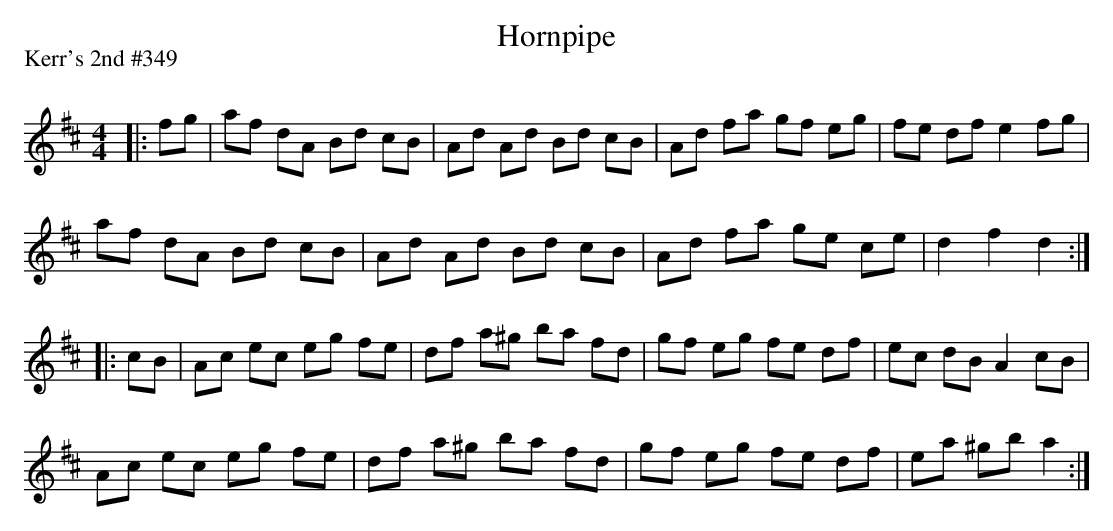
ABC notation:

X:1
T: Hornpipe
P:Kerr's 2nd #349
Q: 232
K:D
M:4/4
L:1/8
|:fg|af dA Bd cB|Ad Ad Bd cB|Ad fa gf eg|fe df e2 fg|
af dA Bd cB|Ad Ad Bd cB|Ad fa ge ce|d2 f2 d2:|
|:cB|Ac ec eg fe|df a^g ba fd|gf eg fe df|ec dB A2 cB|
Ac ec eg fe|df a^g ba fd|gf eg fe df|ea ^gb a2:|
